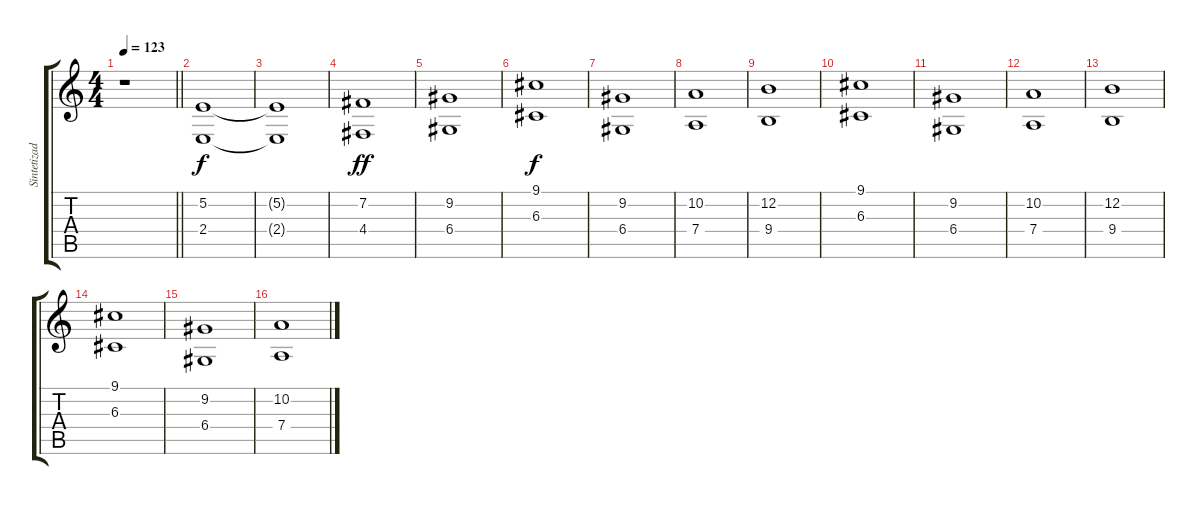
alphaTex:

\track ("Sintetizador 2" "Sintetizad") {instrument stringensemble2}
\staff {score tabs}
\tuning (E4 B3 G3 D3 A2 E2) {hide}
\ts (4 4)
\tempo 123
\clef g2
\barLineRight lightlight
\ks c
r.1{dy ff} |
(5.2 2.4).1{dy f} |
(5.2{t} 2.4{t}).1 |
(7.2 4.4).1{dy ff} |
(9.2 6.4).1 |
(9.1 6.3).1{dy f} |
(9.2 6.4).1 |
(10.2 7.4).1 |
(12.2 9.4).1 |
(9.1 6.3).1 |
(9.2 6.4).1 |
(10.2 7.4).1 |
(12.2 9.4).1 |
(9.1 6.3).1 |
(9.2 6.4).1 |
(10.2 7.4).1
